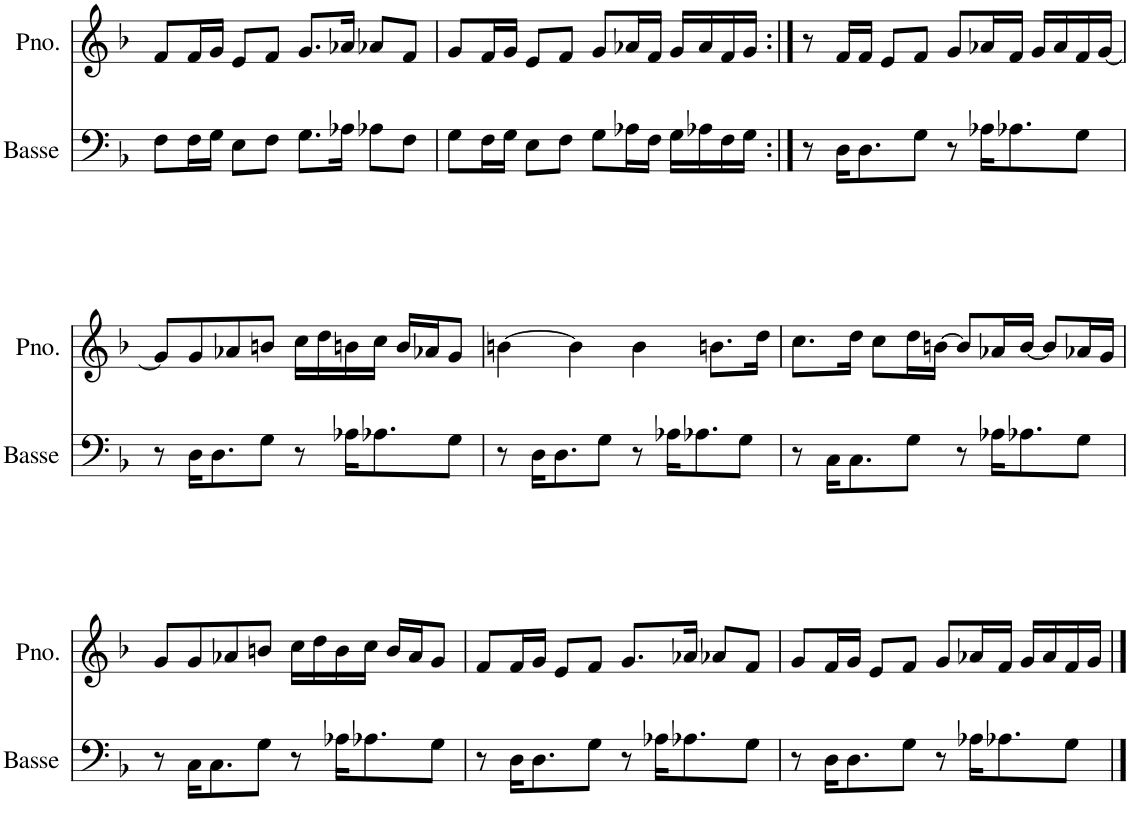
**kern	**kern
*part2	*part1
*staff2	*staff1
*I"Basse acoustique	*I"Piano
*I'Basse	*I'Pno.
!!LO:PB:g=z
*clefF4	*clefG2
*Trd7c12	*
*k[b-]	*k[b-]
*M4/4	*M4/4
*met(c)	*met(c)
=100	=100
8F\L	8f/L
16F\L	16f/L
16G\JJ	16g/JJ
8E\L	8e/L
8F\J	8f/J
8.G\L	8.g/L
16A-X\Jk	16a-X/Jk
8A-X\L	8a-X/L
8F\J	8f/J
=101	=101
8G\L	8g/L
16F\L	16f/L
16G\JJ	16g/JJ
8E\L	8e/L
8F\J	8f/J
8G\L	8g/L
16A-X\L	16a-X/L
16F\JJ	16f/JJ
16G\LL	16g/LL
16A-X\	16a-/
16F\	16f/
16G\JJ	16g/JJ
=102:|!	=102:|!
8r	8r
16D\KL	16f/LL
8.D\	16f/JJ
.	8e/L
8G\J	8f/J
8r	8g/L
16A-X\KL	16a-X/L
8.A-X\	16f/JJ
.	16g/LL
.	16a-/
8G\J	16f/
.	[16g/JJ
!!LO:LB:g=z
=103	=103
8r	8g/L]
16D\KL	8g/
8.D\	.
.	8a-X/
8G\J	8bn/J
8r	16cc\LL
.	16dd\
16A-X\KL	16bn\
8.A-X\	16cc\JJ
.	16b/LL
.	16a-X/J
8G\J	8g/J
=104	=104
8r	[4bn\
16D\KL	.
8.D\	.
.	4b\]
8G\J	.
8r	4b\
16A-X\KL	.
8.A-X\	.
.	8.bn\L
8G\J	.
.	16dd\Jk
=105	=105
8r	8.cc\L
16C\KL	.
8.C\	16dd\Jk
.	8cc\L
8G\J	16dd\L
.	[16bn\JJ
8r	8b/L]
16A-X\KL	16a-X/L
8.A-X\	[16b/JJ
.	8b/L]
8G\J	16a-X/L
.	16g/JJ
!!LO:LB:g=z
=106	=106
8r	8g/L
16C\KL	8g/
8.C\	.
.	8a-X/
8G\J	8bn/J
8r	16cc\LL
.	16dd\
16A-X\KL	16b\
8.A-X\	16cc\JJ
.	16b/LL
.	16a-/J
8G\J	8g/J
=107	=107
8r	8f/L
16D\KL	16f/L
8.D\	16g/JJ
.	8e/L
8G\J	8f/J
8r	8.g/L
16A-X\KL	.
8.A-X\	16a-X/Jk
.	8a-X/L
8G\J	8f/J
=108	=108
8r	8g/L
16D\KL	16f/L
8.D\	16g/JJ
.	8e/L
8G\J	8f/J
8r	8g/L
16A-X\KL	16a-X/L
8.A-X\	16f/JJ
.	16g/LL
.	16a-/
8G\J	16f/
.	16g/JJ
==	==
*-	*-
